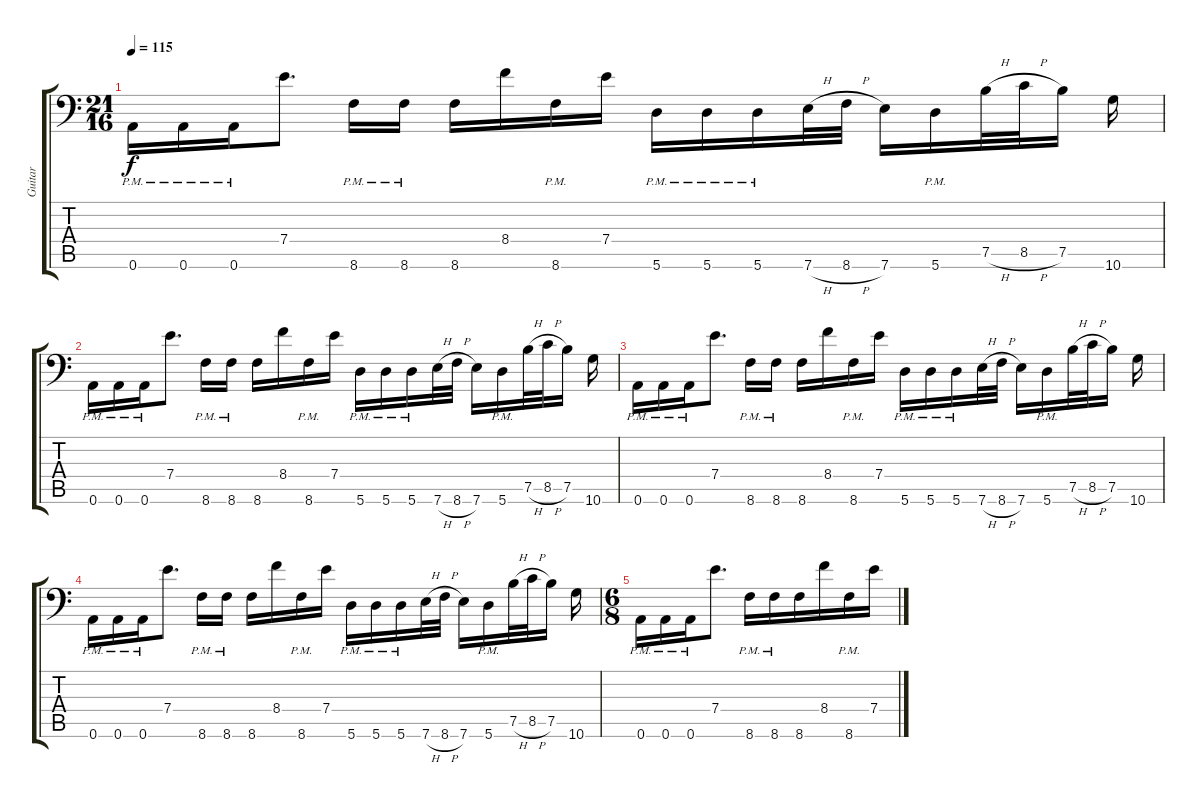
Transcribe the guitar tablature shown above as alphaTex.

\track ("Guitar" "Guitar") {instrument distortionguitar}
\staff {score tabs}
\tuning (B3 Gb3 D3 A2 E2 A1) {hide}
\ts (21 16)
\tempo 115
\clef f4
\ks c
0.6{pm}.16{dy f} 0.6{pm}.16 0.6{pm}.16 7.4.8{d} 8.6{pm}.16 8.6{pm}.16 8.6.16 8.4.16 8.6{pm}.16 7.4.16 5.6{pm}.16 5.6{pm}.16 5.6{pm}.16 7.6{h}.32 8.6{h}.32 7.6.16 5.6{pm}.16 7.5{h}.32 8.5{h}.32 7.5.16 10.6.16 |
0.6{pm}.16 0.6{pm}.16 0.6{pm}.16 7.4.8{d} 8.6{pm}.16 8.6{pm}.16 8.6.16 8.4.16 8.6{pm}.16 7.4.16 5.6{pm}.16 5.6{pm}.16 5.6{pm}.16 7.6{h}.32 8.6{h}.32 7.6.16 5.6{pm}.16 7.5{h}.32 8.5{h}.32 7.5.16 10.6.16 |
0.6{pm}.16 0.6{pm}.16 0.6{pm}.16 7.4.8{d} 8.6{pm}.16 8.6{pm}.16 8.6.16 8.4.16 8.6{pm}.16 7.4.16 5.6{pm}.16 5.6{pm}.16 5.6{pm}.16 7.6{h}.32 8.6{h}.32 7.6.16 5.6{pm}.16 7.5{h}.32 8.5{h}.32 7.5.16 10.6.16 |
0.6{pm}.16 0.6{pm}.16 0.6{pm}.16 7.4.8{d} 8.6{pm}.16 8.6{pm}.16 8.6.16 8.4.16 8.6{pm}.16 7.4.16 5.6{pm}.16 5.6{pm}.16 5.6{pm}.16 7.6{h}.32 8.6{h}.32 7.6.16 5.6{pm}.16 7.5{h}.32 8.5{h}.32 7.5.16 10.6.16 |
\ts (6 8)
0.6{pm}.16 0.6{pm}.16 0.6{pm}.16 7.4.8{d} 8.6{pm}.16 8.6{pm}.16 8.6.16 8.4.16 8.6{pm}.16 7.4.16
